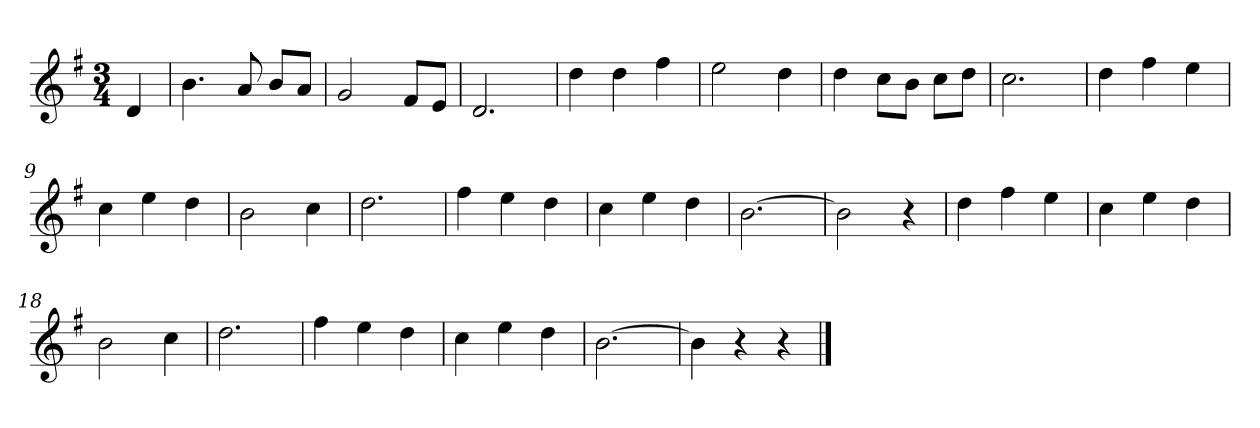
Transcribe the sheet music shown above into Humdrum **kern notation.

**kern
*part1
*staff1
*clefG2
*k[f#]
*G:
*M3/4
*MM120
=
4d
=1
4.b
8a
8b/L
8a/J
=2
2g
8f#/L
8e/J
=3
2.d
=4
4dd
4dd
4ff#
=5
2ee
4dd
=6
4dd
8cc\L
8b\J
8cc\L
8dd\J
=7
2.cc
=8
4dd
4ff#
4ee
=9
4cc
4ee
4dd
=10
2b
4cc
=11
2.dd
=12
4ff#
4ee
4dd
=13
4cc
4ee
4dd
=14
[2.b
=15
2b]
4r
=16
4dd
4ff#
4ee
=17
4cc
4ee
4dd
=18
2b
4cc
=19
2.dd
=20
4ff#
4ee
4dd
=21
4cc
4ee
4dd
=22
[2.b
=23
4b]
4r
4r
==
*-
